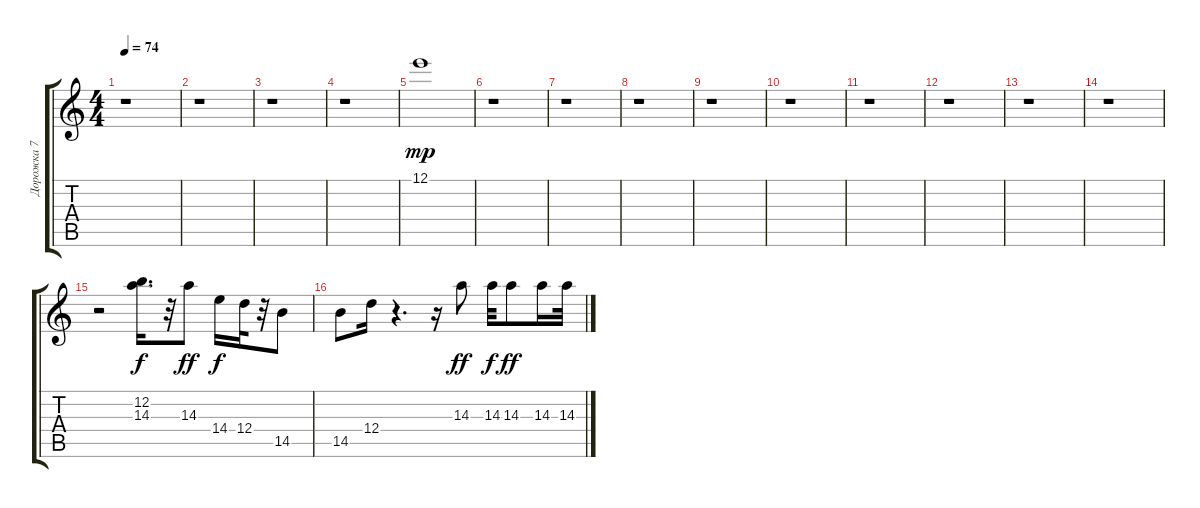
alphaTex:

\track ("Дорожка 7" "Дорожка 7") {instrument distortionguitar}
\staff {score tabs}
\tuning (E4 B3 G3 D3 A2 E2) {hide}
\ts (4 4)
\tempo 74
\clef g2
\ks c
r.1{dy ff} |
r.1 |
r.1 |
r.1 |
12.1.1{dy mp balance 4} |
r.1 |
r.1 |
r.1 |
r.1 |
r.1 |
r.1 |
r.1 |
r.1 |
r.1 |
r.2 (12.2 14.3).16{d dy f balance 8} r.32 14.3.8{dy ff} 14.4.16{dy f} 12.4.32 r.32 14.5.8 |
14.5.8 12.4.16 r.4{d} r.16 14.3.8{dy ff} 14.3.32{dy f} 14.3.8{dy ff} 14.3.16 14.3.32
